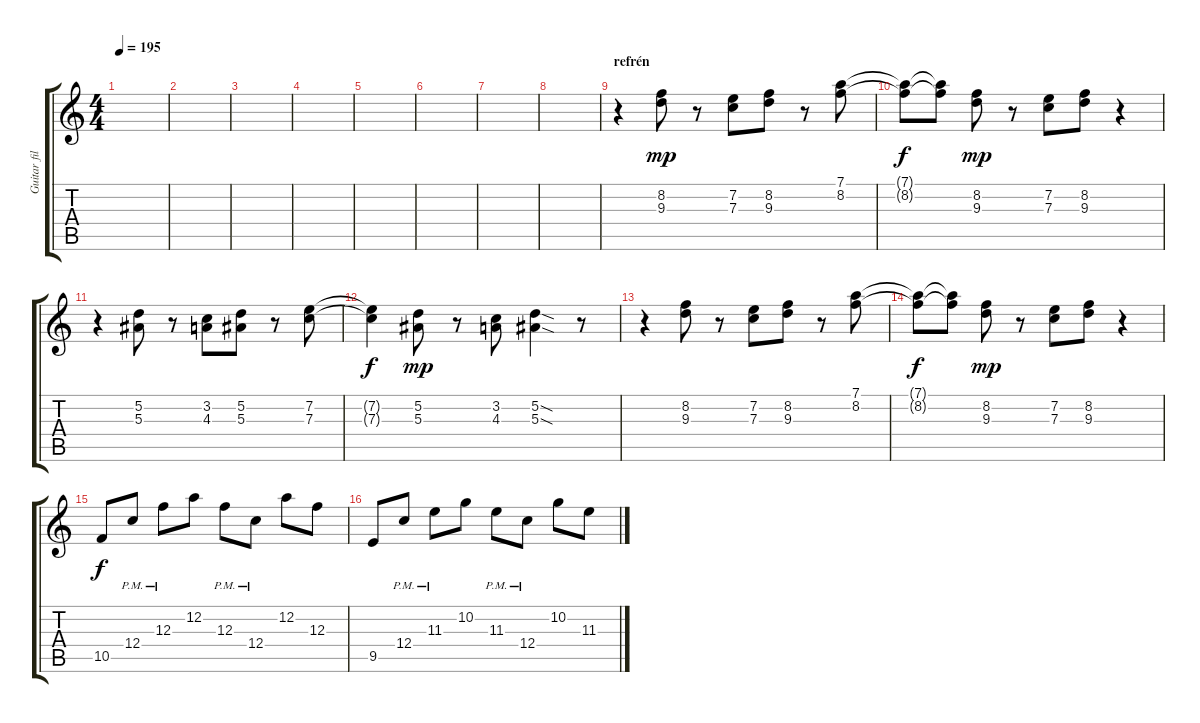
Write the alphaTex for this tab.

\track ("Guitar fills" "Guitar fil") {instrument distortionguitar}
\staff {score tabs}
\tuning (D4 A3 F3 C3 G2 D2) {hide}
\ts (4 4)
\tempo 195
\clef g2
\ks c
|
|
|
|
|
|
|
|
\section ("" "refrén")
r.4{volume 12 balance 8} (8.2 9.3).8{dy mp} r.8 (7.2 7.3).8 (8.2 9.3).8 r.8 (7.1 8.2).8 |
(7.1{t} 8.2{t}).8{dy f} (7.1{t} 8.2{t}).8 (8.2 9.3).8{dy mp} r.8 (7.2 7.3).8 (8.2 9.3).8 r.4 |
r.4 (5.2 5.3).8 r.8 (3.2 4.3).8 (5.2 5.3).8 r.8 (7.2 7.3).8 |
(7.2{t} 7.3{t}).4{dy f} (5.2 5.3).8{dy mp} r.8 (3.2 4.3).8 (5.2{sod} 5.3{sod}).4 r.8 |
r.4 (8.2 9.3).8 r.8 (7.2 7.3).8 (8.2 9.3).8 r.8 (7.1 8.2).8 |
(7.1{t} 8.2{t}).8{dy f} (7.1{t} 8.2{t}).8 (8.2 9.3).8{dy mp} r.8 (7.2 7.3).8 (8.2 9.3).8 r.4 |
10.5.8{dy f} 12.4{pm}.8 12.3{pm}.8 12.2.8 12.3{pm}.8 12.4{pm}.8 12.2.8 12.3.8 |
9.5.8 12.4{pm}.8 11.3{pm}.8 10.2.8 11.3{pm}.8 12.4{pm}.8 10.2.8 11.3.8
